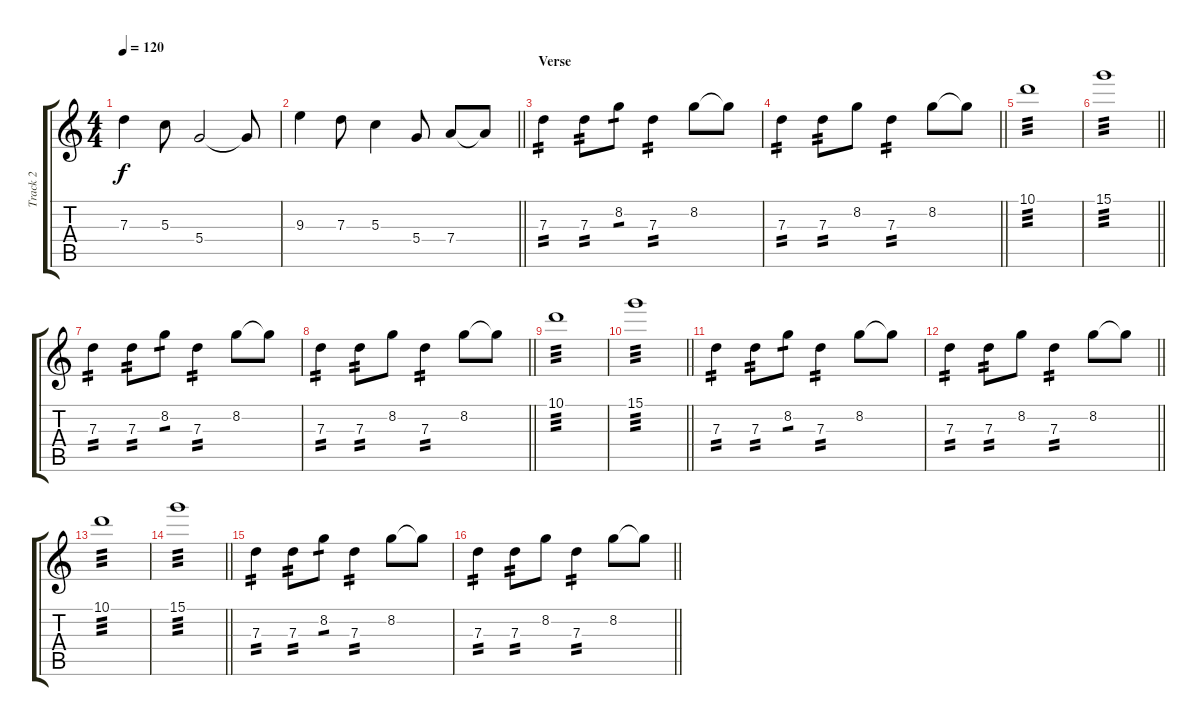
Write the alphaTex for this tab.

\track ("Track 2" "Track 2") {instrument distortionguitar}
\staff {score tabs}
\tuning (E4 B3 G3 D3 A2 E2) {hide}
\ts (4 4)
\tempo 120
\clef g2
\ks c
7.3.4{dy f} 5.3.8 5.4.2 5.4{t}.8 |
\barLineRight lightlight
9.3.4 7.3.8 5.3.4 5.4.8 7.4.8 7.4{t}.8 |
\section ("" "Verse")
7.3.4{tp 2} 7.3.8{tp 2} 8.2.8{tp 1} 7.3.4{tp 2} 8.2.8 8.2{t}.8 |
\barLineRight lightlight
7.3.4{tp 2} 7.3.8{tp 2} 8.2.8 7.3.4{tp 2} 8.2.8 8.2{t}.8 |
10.1.1{tp 3} |
\barLineRight lightlight
15.1.1{tp 3} |
7.3.4{tp 2} 7.3.8{tp 2} 8.2.8{tp 1} 7.3.4{tp 2} 8.2.8 8.2{t}.8 |
\barLineRight lightlight
7.3.4{tp 2} 7.3.8{tp 2} 8.2.8 7.3.4{tp 2} 8.2.8 8.2{t}.8 |
10.1.1{tp 3} |
\barLineRight lightlight
15.1.1{tp 3} |
7.3.4{tp 2} 7.3.8{tp 2} 8.2.8{tp 1} 7.3.4{tp 2} 8.2.8 8.2{t}.8 |
\barLineRight lightlight
7.3.4{tp 2} 7.3.8{tp 2} 8.2.8 7.3.4{tp 2} 8.2.8 8.2{t}.8 |
10.1.1{tp 3} |
\barLineRight lightlight
15.1.1{tp 3} |
7.3.4{tp 2} 7.3.8{tp 2} 8.2.8{tp 1} 7.3.4{tp 2} 8.2.8 8.2{t}.8 |
\barLineRight lightlight
7.3.4{tp 2} 7.3.8{tp 2} 8.2.8 7.3.4{tp 2} 8.2.8 8.2{t}.8
